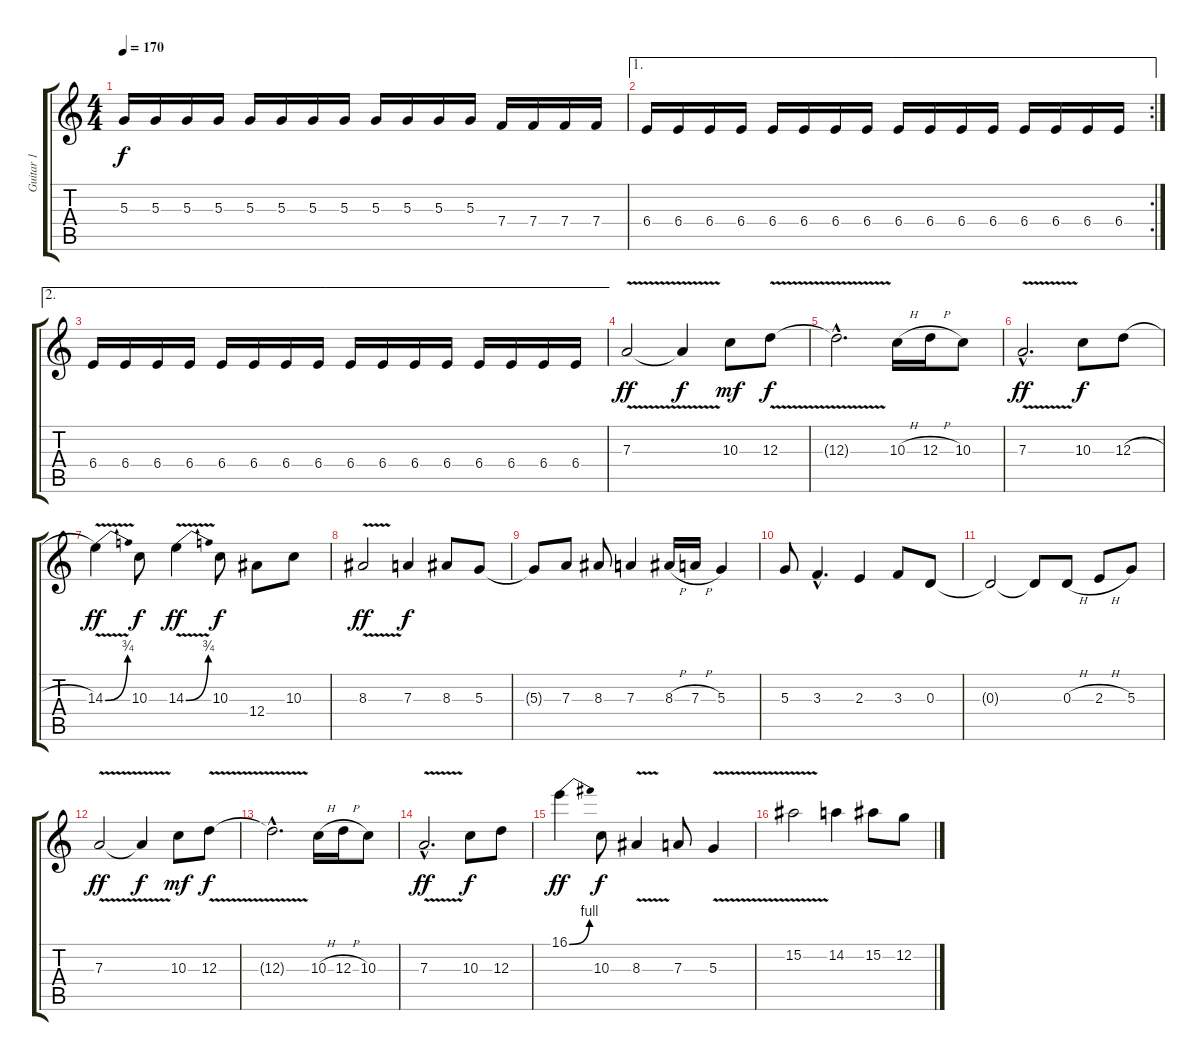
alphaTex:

\track ("Guitar 1" "Guitar 1") {instrument distortionguitar}
\staff {score tabs}
\tuning (C4 G3 D3 Bb2 F2 C2) {hide}
\ts (4 4)
\tempo 170
\clef g2
\ks c
5.3.16{dy f} 5.3.16 5.3.16 5.3.16 5.3.16 5.3.16 5.3.16 5.3.16 5.3.16 5.3.16 5.3.16 5.3.16 7.4.16 7.4.16 7.4.16 7.4.16 |
\ae 1
\rc 2
6.4.16 6.4.16 6.4.16 6.4.16 6.4.16 6.4.16 6.4.16 6.4.16 6.4.16 6.4.16 6.4.16 6.4.16 6.4.16 6.4.16 6.4.16 6.4.16 |
\ae 2
6.4.16 6.4.16 6.4.16 6.4.16 6.4.16 6.4.16 6.4.16 6.4.16 6.4.16 6.4.16 6.4.16 6.4.16 6.4.16 6.4.16 6.4.16 6.4.16 |
7.3{v}.2{dy ff} 7.3{t}.4{dy f} 10.3.8{dy mf} 12.3{v}.8{dy f} |
12.3{hac t}.2{d} 10.3{h}.16 12.3{h}.16 10.3.8 |
7.3{v hac}.2{d dy ff} 10.3.8{dy f} 12.3{h}.8 |
14.3{be (bend 0 0 60 3) v}.4{dy ff} 10.3.8{dy f} 14.3{be (bend 0 0 60 3) v}.4{dy ff} 10.3.8{dy f} 12.4.8 10.3.8 |
8.3{v}.2{dy ff} 7.3.4{dy f} 8.3.8 5.3.8 |
5.3{t}.8 7.3.8 8.3.8 7.3.4 8.3{h}.16 7.3{h}.16 5.3.4 |
5.3.8 3.3{hac}.4{d} 2.3.4 3.3.8 0.3.8 |
0.3{t}.2 0.3{t}.8 0.3{h}.8 2.3{h}.8 5.3.8 |
7.3{v}.2{dy ff} 7.3{t}.4{dy f} 10.3.8{dy mf} 12.3{v}.8{dy f} |
12.3{hac t}.2{d} 10.3{h}.16 12.3{h}.16 10.3.8 |
7.3{v hac}.2{d dy ff} 10.3.8{dy f} 12.3.8 |
16.1{be (bend 0 0 60 4)}.4{dy ff} 10.3.8{dy f} 8.3{v}.4 7.3.8 5.3{v}.4 |
15.2{v}.2 14.2.4 15.2.8 12.2.8
